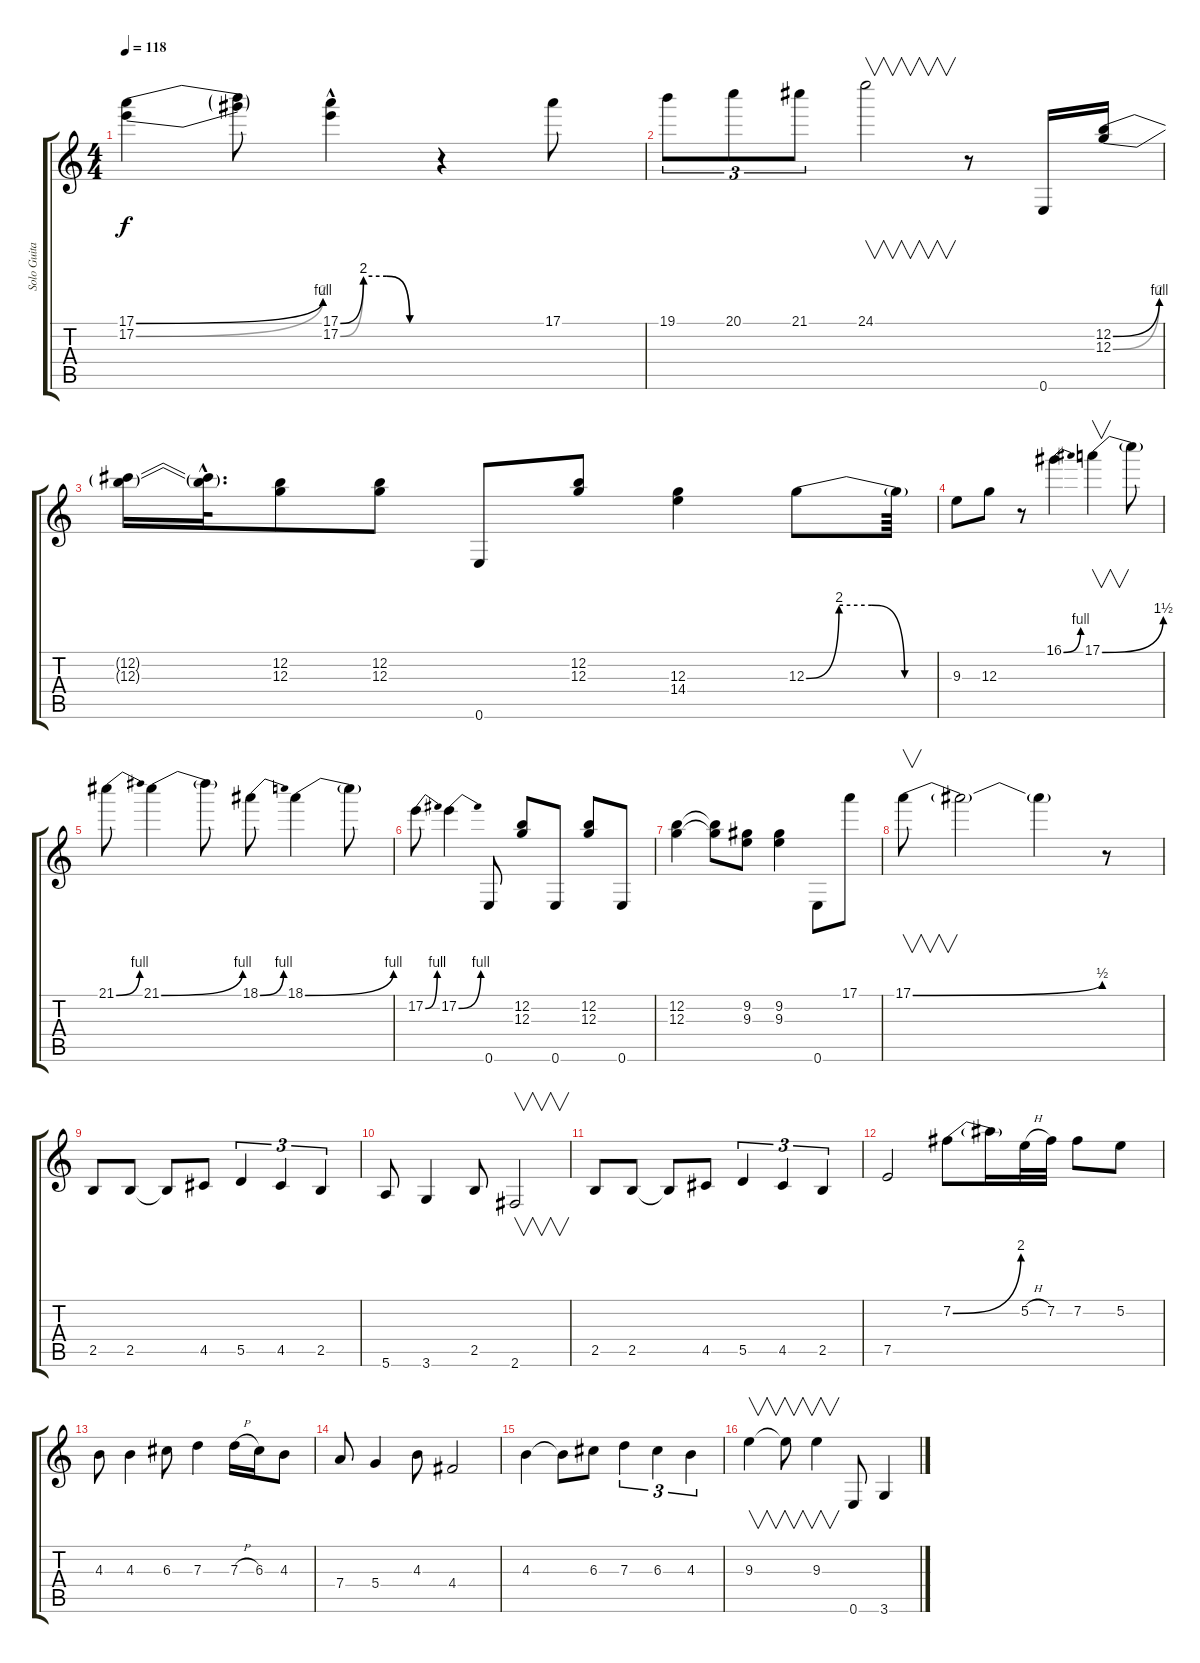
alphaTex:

\track ("Solo Guitar" "Solo Guita") {instrument distortionguitar}
\staff {score tabs}
\tuning (E4 B3 G3 D3 A2 E2) {hide}
\ts (4 4)
\tempo 118
\clef g2
\ks c
(17.1{be (bend 0 0 60 4)} 17.2{be (bend 0 0 60 8)}).4{dy f} (17.1{t} 17.2{t}).8 (17.1{be (custom 0 0 15 8 30 8 45 0 60 0) hac} 17.2{be (custom 0 0 15 8 30 8 45 0 60 0) hac}).4 r.4 17.1.8 |
19.1.8{tu (3 2)} 20.1.8{tu (3 2)} 21.1.8{tu (3 2)} 24.1.2{v} r.8 0.6.16 (12.2{be (bend 0 0 60 4)} 12.3{be (bend 0 0 60 8)}).16 |
(12.2{t} 12.3{t}).16 (12.2{hac t} 12.3{hac t}).32{d} (12.2 12.3).8 (12.2 12.3).8 0.6.8 (12.2 12.3).8 (12.3 14.4).4 12.3{be (custom 0 0 15 8 30 8 45 0 60 0)}.8 12.3{t}.64 |
9.3.8 12.3.8 r.8 16.1{be (bend 0 0 60 4)}.4 17.1{be (bend 0 0 60 6)}.4{v} 17.1{t}.8 |
21.1{be (bend 0 0 60 4)}.8 21.1{be (bend 0 0 60 4)}.4 21.1{t}.8 18.1{be (bend 0 0 60 4)}.8 18.1{be (bend 0 0 60 4)}.4 18.1{t}.8 |
17.2{be (bend 0 0 60 4)}.8 17.2{be (bend 0 0 60 4)}.4 0.6.8 (12.2 12.3).8 0.6.8 (12.2 12.3).8 0.6.8 |
(12.2 12.3).4 (12.2{t} 12.3{t}).8 (9.2 9.3).8 (9.2 9.3).4 0.6.8 17.1.8 |
17.1{be (bend 0 0 60 2)}.8{v} 17.1{t}.2 17.1{t}.4 r.8 |
2.5.8 2.5.8 2.5{t}.8 4.5.8 5.5.4{tu (3 2)} 4.5.4{tu (3 2)} 2.5.4{tu (3 2)} |
5.6.8 3.6.4 2.5.8 2.6.2{v} |
2.5.8 2.5.8 2.5{t}.8 4.5.8 5.5.4{tu (3 2)} 4.5.4{tu (3 2)} 2.5.4{tu (3 2)} |
7.5.2 7.2{be (bend 0 0 60 8)}.8 7.2{t}.16 5.2{h}.32 7.2.32 7.2.8 5.2.8 |
4.3.8 4.3.4 6.3.8 7.3.4 7.3{h}.16 6.3.16 4.3.8 |
7.4.8 5.4.4 4.3.8 4.4.2 |
4.3.4 4.3{t}.8 6.3.8 7.3.4{tu (3 2)} 6.3.4{tu (3 2)} 4.3.4{tu (3 2)} |
9.3.4{v} 9.3{t}.8{v} 9.3.4{v} 0.6.8 3.6.4
